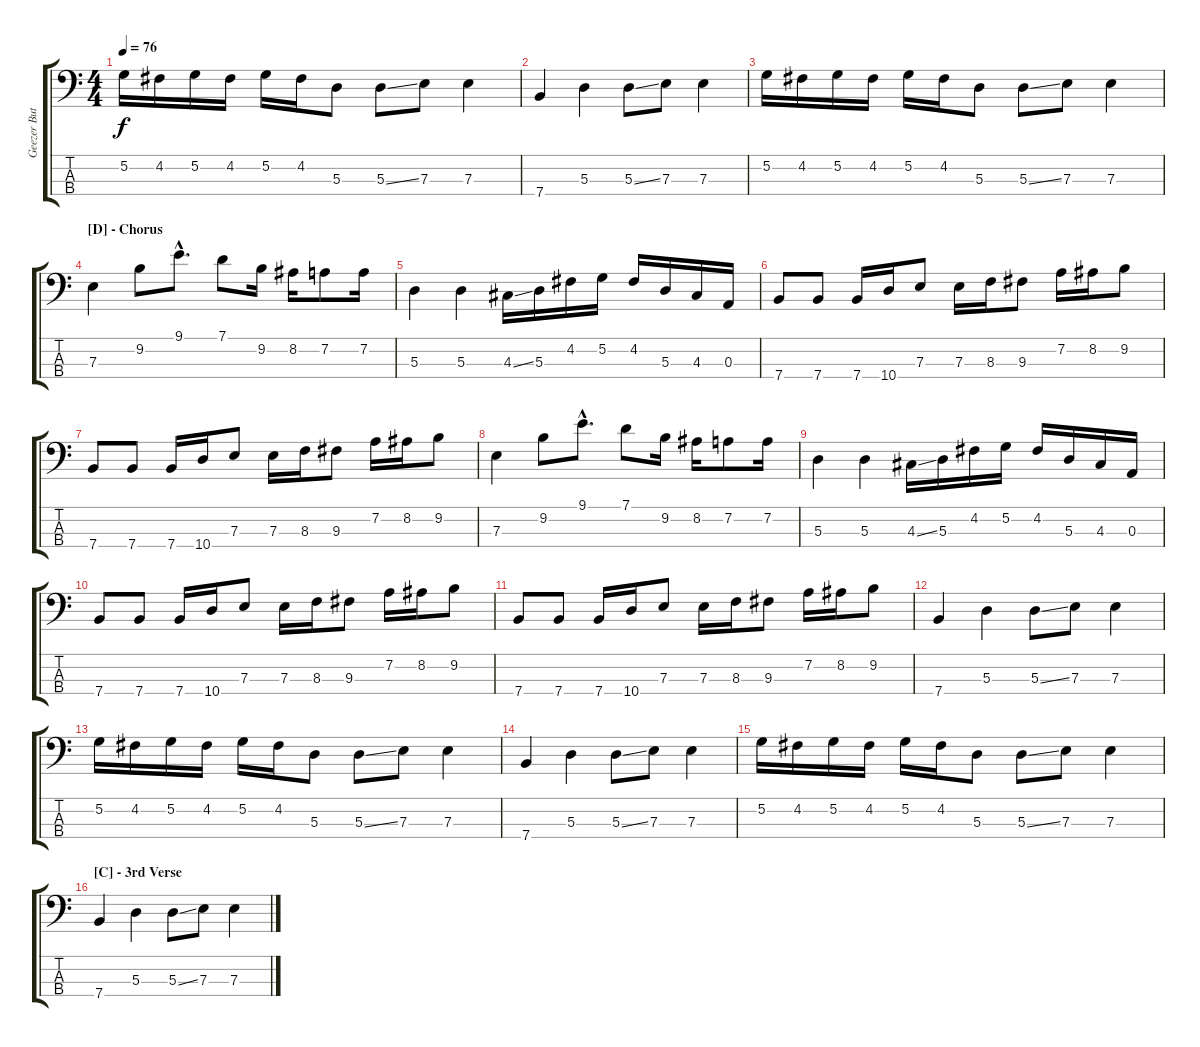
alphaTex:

\track ("Geezer Butler" "Geezer But") {instrument electricbassfinger}
\staff {score tabs}
\tuning (G2 D2 A1 E1) {hide}
\ts (4 4)
\tempo 76
\clef f4
\ks c
5.2.16{dy f} 4.2.16 5.2.16 4.2.16 5.2.16 4.2.16 5.3.8 5.3{ss}.8 7.3.8 7.3.4 |
7.4.4 5.3.4 5.3{ss}.8 7.3.8 7.3.4 |
5.2.16 4.2.16 5.2.16 4.2.16 5.2.16 4.2.16 5.3.8 5.3{ss}.8 7.3.8 7.3.4 |
\section ("" "[D] - Chorus")
7.3.4 9.2.8 9.1{hac}.8{d} 7.1.8 9.2.16 8.2.16 7.2.8 7.2.16 |
5.3.4 5.3.4 4.3{ss}.16 5.3.16 4.2.16 5.2.16 4.2.16 5.3.16 4.3.16 0.3.16 |
7.4.8 7.4.8 7.4.16 10.4.16 7.3.8 7.3.16 8.3.16 9.3.8 7.2.16 8.2.16 9.2.8 |
7.4.8 7.4.8 7.4.16 10.4.16 7.3.8 7.3.16 8.3.16 9.3.8 7.2.16 8.2.16 9.2.8 |
7.3.4 9.2.8 9.1{hac}.8{d} 7.1.8 9.2.16 8.2.16 7.2.8 7.2.16 |
5.3.4 5.3.4 4.3{ss}.16 5.3.16 4.2.16 5.2.16 4.2.16 5.3.16 4.3.16 0.3.16 |
7.4.8 7.4.8 7.4.16 10.4.16 7.3.8 7.3.16 8.3.16 9.3.8 7.2.16 8.2.16 9.2.8 |
7.4.8 7.4.8 7.4.16 10.4.16 7.3.8 7.3.16 8.3.16 9.3.8 7.2.16 8.2.16 9.2.8 |
7.4.4 5.3.4 5.3{ss}.8 7.3.8 7.3.4 |
5.2.16 4.2.16 5.2.16 4.2.16 5.2.16 4.2.16 5.3.8 5.3{ss}.8 7.3.8 7.3.4 |
7.4.4 5.3.4 5.3{ss}.8 7.3.8 7.3.4 |
5.2.16 4.2.16 5.2.16 4.2.16 5.2.16 4.2.16 5.3.8 5.3{ss}.8 7.3.8 7.3.4 |
\section ("" "[C] - 3rd Verse")
7.4.4 5.3.4 5.3{ss}.8 7.3.8 7.3.4
